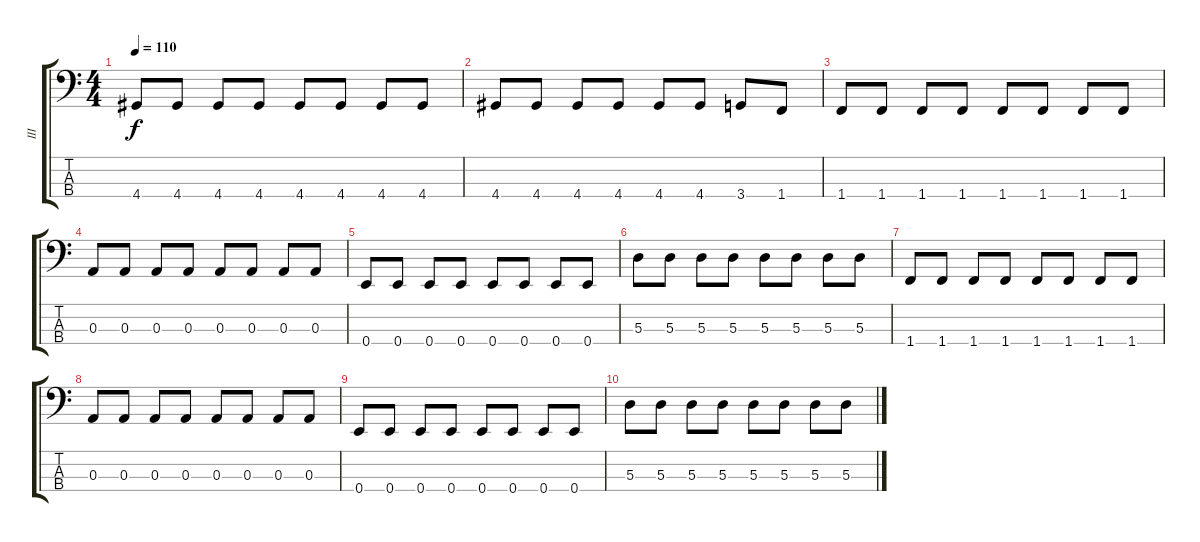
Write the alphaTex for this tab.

\track ("III" "III") {instrument electricbassfinger}
\staff {score tabs}
\tuning (G2 D2 A1 E1) {hide}
\ts (4 4)
\tempo 110
\clef f4
\ks c
4.4.8{dy f} 4.4.8 4.4.8 4.4.8 4.4.8 4.4.8 4.4.8 4.4.8 |
4.4.8 4.4.8 4.4.8 4.4.8 4.4.8 4.4.8 3.4.8 1.4.8 |
1.4.8 1.4.8 1.4.8 1.4.8 1.4.8 1.4.8 1.4.8 1.4.8 |
0.3.8 0.3.8 0.3.8 0.3.8 0.3.8 0.3.8 0.3.8 0.3.8 |
0.4.8 0.4.8 0.4.8 0.4.8 0.4.8 0.4.8 0.4.8 0.4.8 |
5.3.8 5.3.8 5.3.8 5.3.8 5.3.8 5.3.8 5.3.8 5.3.8 |
1.4.8 1.4.8 1.4.8 1.4.8 1.4.8 1.4.8 1.4.8 1.4.8 |
0.3.8 0.3.8 0.3.8 0.3.8 0.3.8 0.3.8 0.3.8 0.3.8 |
0.4.8 0.4.8 0.4.8 0.4.8 0.4.8 0.4.8 0.4.8 0.4.8 |
5.3.8 5.3.8 5.3.8 5.3.8 5.3.8 5.3.8 5.3.8 5.3.8
